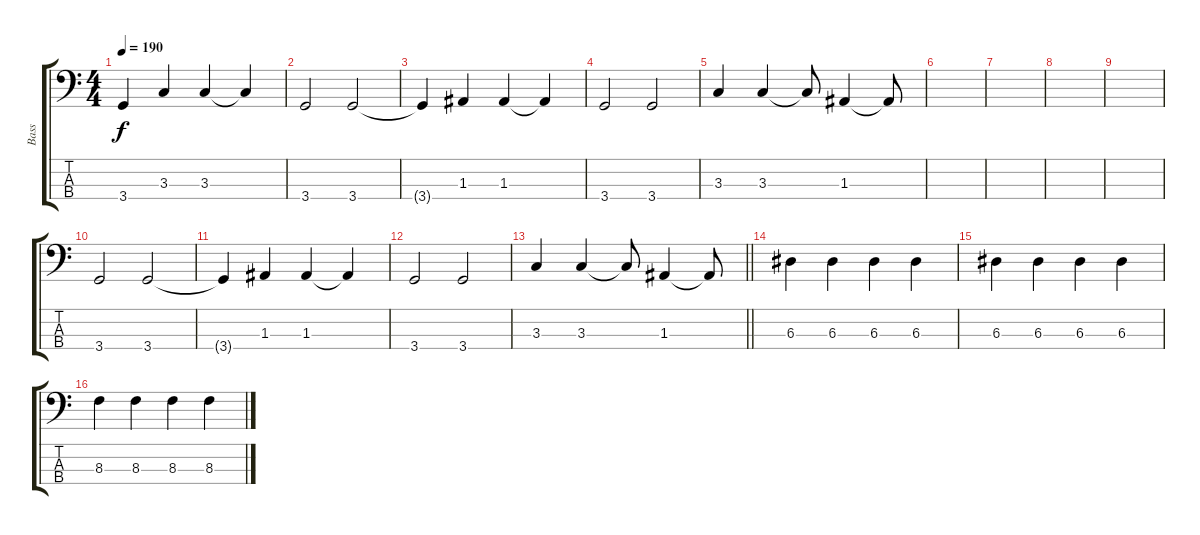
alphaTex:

\track ("Bass" "Bass") {instrument electricbassfinger}
\staff {score tabs}
\tuning (G2 D2 A1 E1) {hide}
\ts (4 4)
\tempo 190
\clef f4
\ks c
3.4{t}.4{dy f} 3.3.4 3.3.4 3.3{t}.4 |
3.4.2 3.4.2 |
3.4{t}.4 1.3.4 1.3.4 1.3{t}.4 |
3.4.2 3.4.2 |
3.3.4 3.3.4 3.3{t}.8 1.3.4 1.3{t}.8 |
|
|
|
|
3.4.2 3.4.2 |
3.4{t}.4 1.3.4 1.3.4 1.3{t}.4 |
3.4.2 3.4.2 |
\barLineRight lightlight
3.3.4 3.3.4 3.3{t}.8 1.3.4 1.3{t}.8 |
\section ("" "")
6.3.4 6.3.4 6.3.4 6.3.4 |
6.3.4 6.3.4 6.3.4 6.3.4 |
8.3.4 8.3.4 8.3.4 8.3.4
